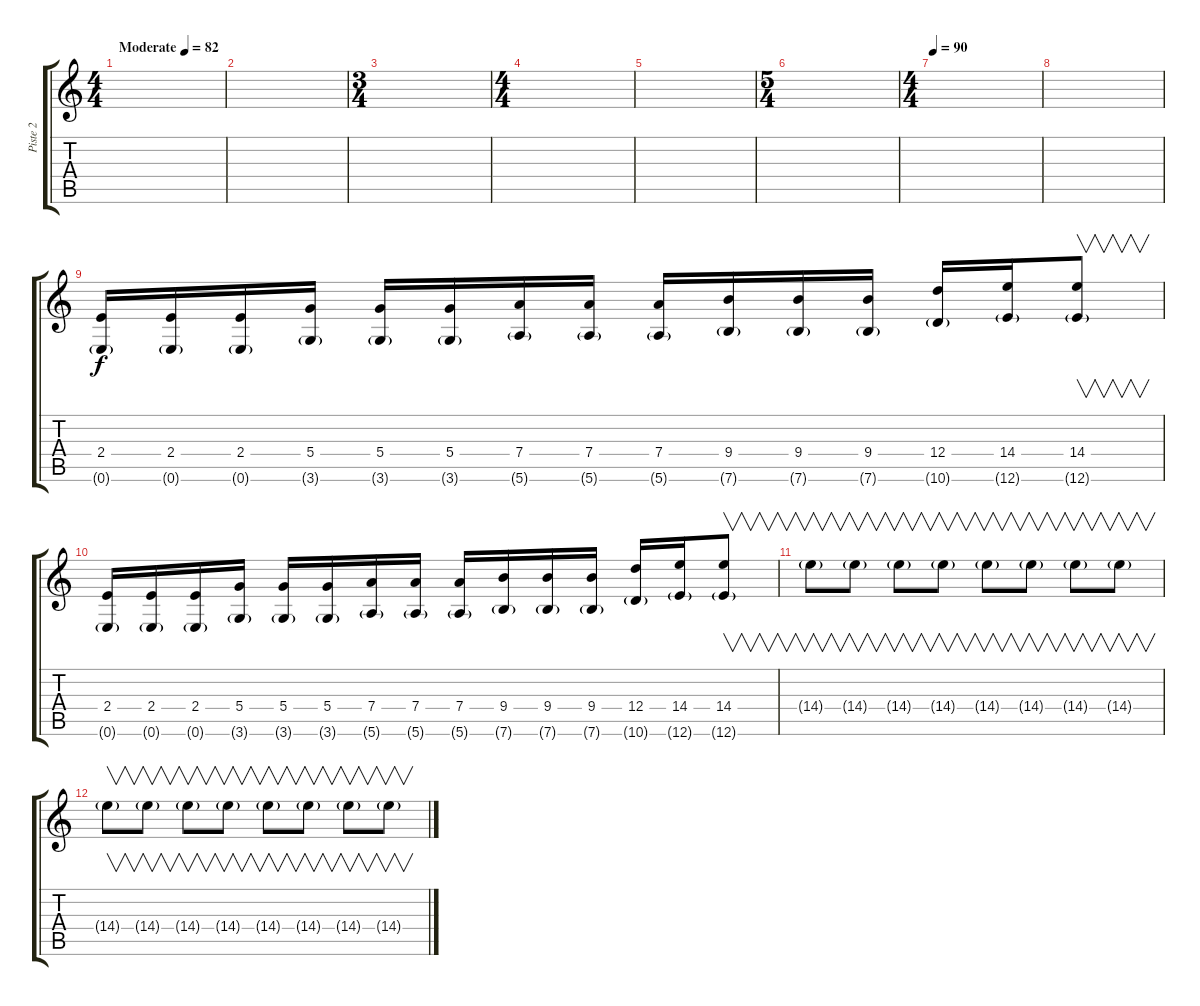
\track ("Piste 2" "Piste 2") {instrument acousticguitarsteel}
\staff {score tabs}
\tuning (E4 B3 G3 D3 A2 E2) {hide}
\ts (4 4)
\tempo (82 "Moderate")
\clef g2
\ks c
|
|
\ts (3 4)
|
\ts (4 4)
|
|
\ts (5 4)
|
\ts (4 4)
\tempo 90
|
|
(2.4 0.6{g}).16{instrument guitarharmonics} (2.4 0.6{g}).16 (2.4 0.6{g}).16 (5.4 3.6{g}).16 (5.4 3.6{g}).16 (5.4 3.6{g}).16 (7.4 5.6{g}).16 (7.4 5.6{g}).16 (7.4 5.6{g}).16 (9.4 7.6{g}).16 (9.4 7.6{g}).16 (9.4 7.6{g}).16 (12.4 10.6{g}).16 (14.4 12.6{g}).16 (14.4 12.6{g}).8{v} |
(2.4 0.6{g}).16{instrument guitarharmonics} (2.4 0.6{g}).16 (2.4 0.6{g}).16 (5.4 3.6{g}).16 (5.4 3.6{g}).16 (5.4 3.6{g}).16 (7.4 5.6{g}).16 (7.4 5.6{g}).16 (7.4 5.6{g}).16 (9.4 7.6{g}).16 (9.4 7.6{g}).16 (9.4 7.6{g}).16 (12.4 10.6{g}).16 (14.4 12.6{g}).16 (14.4 12.6{g}).8{v volume 16} |
14.4{g}.8{v volume 0} 14.4{g}.8{v} 14.4{g}.8{v} 14.4{g}.8{v} 14.4{g}.8{v} 14.4{g}.8{v} 14.4{g}.8{v} 14.4{g}.8{v} |
14.4{g}.8{v} 14.4{g}.8{v} 14.4{g}.8{v} 14.4{g}.8{v} 14.4{g}.8{v} 14.4{g}.8{v} 14.4{g}.8{v} 14.4{g}.8{v}
